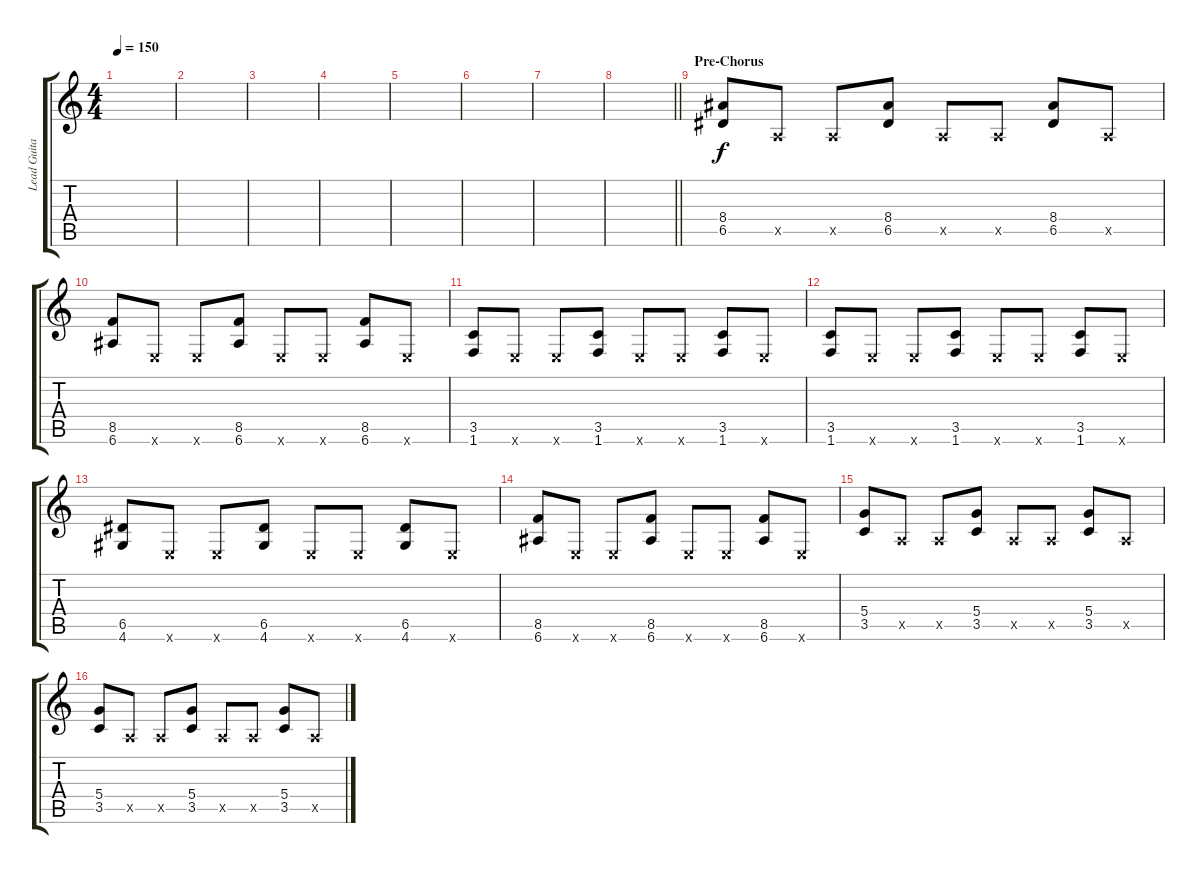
\track ("Lead Guitar" "Lead Guita") {instrument overdrivenguitar}
\staff {score tabs}
\tuning (E4 B3 G3 D3 A2 E2) {hide}
\ts (4 4)
\tempo 150
\clef g2
\ks c
|
|
|
|
|
|
|
\barLineRight lightlight
|
\section ("" "Pre-Chorus")
(8.4 6.5).8{instrument distortionguitar} 0.5{x}.8 0.5{x}.8 (8.4 6.5).8 0.5{x}.8 0.5{x}.8 (8.4 6.5).8 0.5{x}.8 |
(8.5 6.6).8 0.6{x}.8 0.6{x}.8 (8.5 6.6).8 0.6{x}.8 0.6{x}.8 (8.5 6.6).8 0.6{x}.8 |
(3.5 1.6).8 0.6{x}.8 0.6{x}.8 (3.5 1.6).8 0.6{x}.8 0.6{x}.8 (3.5 1.6).8 0.6{x}.8 |
(3.5 1.6).8 0.6{x}.8 0.6{x}.8 (3.5 1.6).8 0.6{x}.8 0.6{x}.8 (3.5 1.6).8 0.6{x}.8 |
(6.5 4.6).8 0.6{x}.8 0.6{x}.8 (6.5 4.6).8 0.6{x}.8 0.6{x}.8 (6.5 4.6).8 0.6{x}.8 |
(8.5 6.6).8 0.6{x}.8 0.6{x}.8 (8.5 6.6).8 0.6{x}.8 0.6{x}.8 (8.5 6.6).8 0.6{x}.8 |
(5.4 3.5).8 0.5{x}.8 0.5{x}.8 (5.4 3.5).8 0.5{x}.8 0.5{x}.8 (5.4 3.5).8 0.5{x}.8 |
(5.4 3.5).8 0.5{x}.8 0.5{x}.8 (5.4 3.5).8 0.5{x}.8 0.5{x}.8 (5.4 3.5).8 0.5{x}.8
